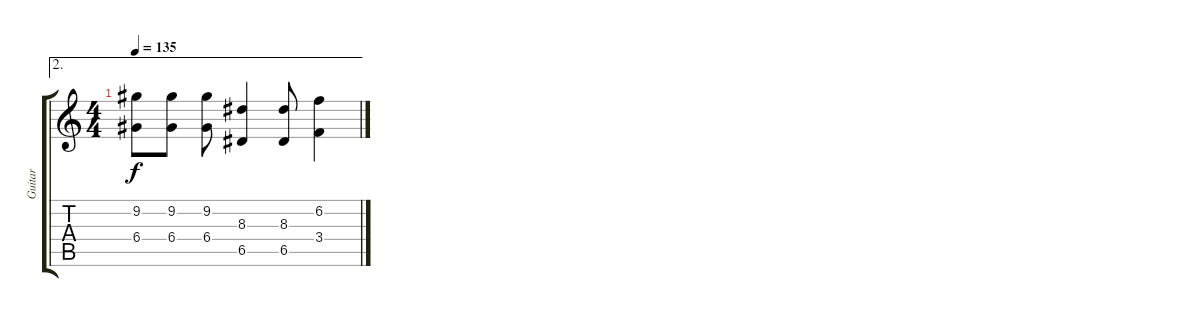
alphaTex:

\track ("Guitar" "Guitar") {instrument distortionguitar}
\staff {score tabs}
\tuning (E4 B3 G3 D3 A2 E2) {hide}
\ae 2
\ts (4 4)
\tempo 135
\clef g2
\ks c
(9.2 6.4).8{dy f} (9.2 6.4).8 (9.2 6.4).8 (8.3 6.5).4 (8.3 6.5).8 (6.2 3.4).4
